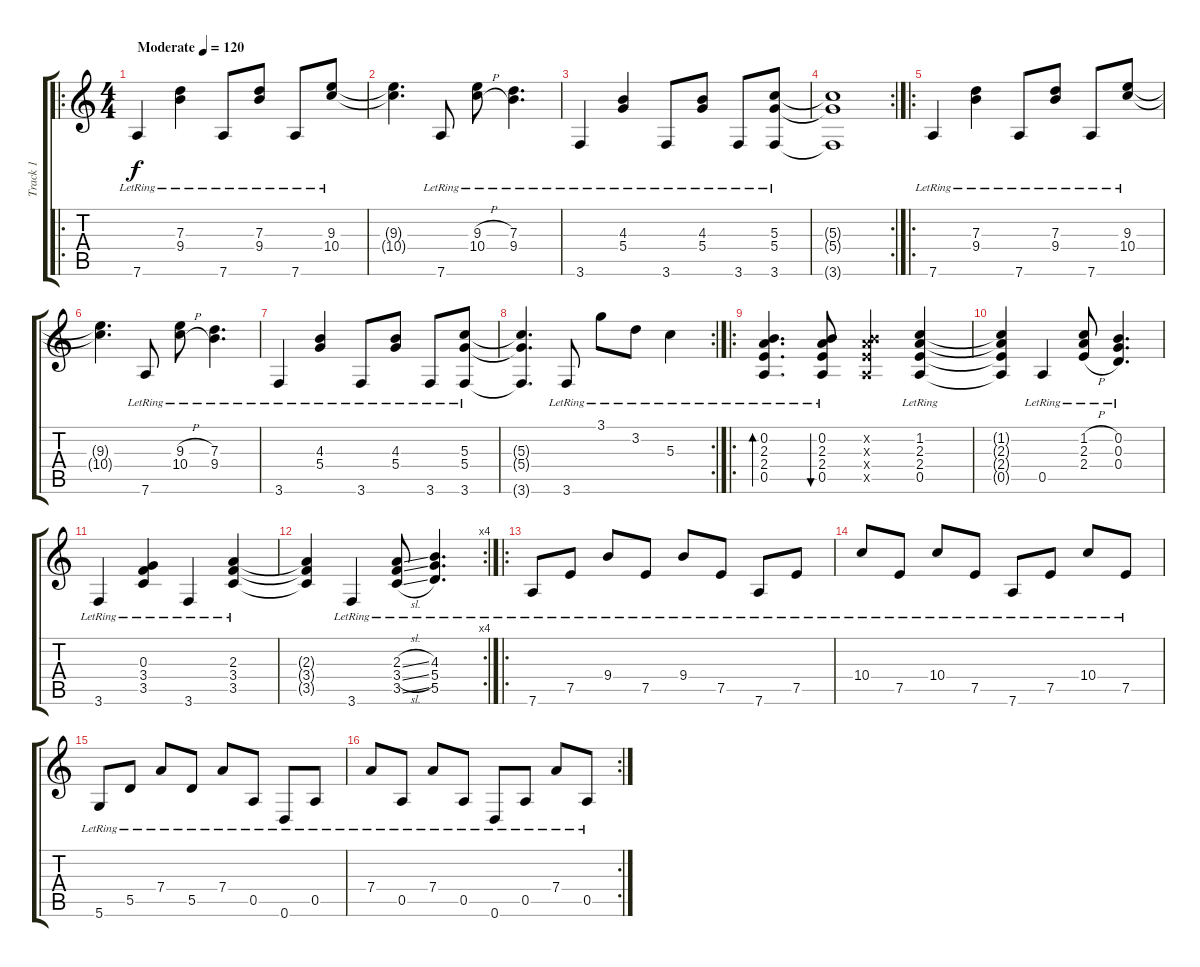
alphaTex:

\track ("Track 1" "Track 1") {instrument electricguitarjazz}
\staff {score tabs}
\tuning (E4 B3 G3 D3 A2 D2) {hide}
\ro
\ts (4 4)
\tempo (120 "Moderate")
\clef g2
\ks c
7.6{lr}.4{dy f instrument electricguitarjazz} (7.3{lr} 9.4{lr}).4 7.6{lr}.8 (7.3{lr} 9.4{lr}).8 7.6{lr}.8 (9.3{lr} 10.4{lr}).8 |
(9.3{t} 10.4{t}).4{d} 7.6{lr}.8 (9.3{h lr} 10.4{h lr}).8 (7.3{lr} 9.4{lr}).4{d} |
3.6{lr}.4 (4.3{lr} 5.4{lr}).4 3.6{lr}.8 (4.3{lr} 5.4{lr}).8 3.6{lr}.8 (5.3{lr} 5.4{lr} 3.6{lr}).8 |
\rc 2
(5.3{t} 5.4{t} 3.6{t}).1 |
\ro
7.6{lr}.4 (7.3{lr} 9.4{lr}).4 7.6{lr}.8 (7.3{lr} 9.4{lr}).8 7.6{lr}.8 (9.3{lr} 10.4{lr}).8 |
(9.3{t} 10.4{t}).4{d} 7.6{lr}.8 (9.3{h lr} 10.4{h lr}).8 (7.3{lr} 9.4{lr}).4{d} |
3.6{lr}.4 (4.3{lr} 5.4{lr}).4 3.6{lr}.8 (4.3{lr} 5.4{lr}).8 3.6{lr}.8 (5.3{lr} 5.4{lr} 3.6{lr}).8 |
\rc 2
(5.3{t} 5.4{t} 3.6{t}).4{d} 3.6{lr}.8 3.1{lr}.8 3.2{lr}.8 5.3{lr}.4 |
\ro
(0.2{lr} 2.3{lr} 2.4{lr} 0.5{lr}).4{d bd 60} (0.2{lr} 2.3{lr} 2.4{lr} 0.5{lr}).8{bu 60} (0.2{x} 2.3{x} 2.4{x} 0.5{x}).4 (1.2{lr} 2.3{lr} 2.4{lr} 0.5{lr}).4 |
(1.2{t} 2.3{t} 2.4{t} 0.5{t}).4 0.5{lr}.4 (1.2{h lr} 2.3{h lr} 2.4{h lr}).8 (0.2{lr} 0.3{lr} 0.4{lr}).4{d} |
3.6{lr}.4 (0.3{lr} 3.4{lr} 3.5{lr}).4 3.6{lr}.4 (2.3{lr} 3.4{lr} 3.5{lr}).4 |
\rc 4
(2.3{t} 3.4{t} 3.5{t}).4 3.6{lr}.4 (2.3{sl lr} 3.4{sl lr} 3.5{sl lr}).8 (4.3{lr} 5.4{lr} 5.5{lr}).4{d} |
\ro
7.6{lr}.8 7.5{lr}.8 9.4{lr}.8 7.5{lr}.8 9.4{lr}.8 7.5{lr}.8 7.6{lr}.8 7.5{lr}.8 |
10.4{lr}.8 7.5{lr}.8 10.4{lr}.8 7.5{lr}.8 7.6{lr}.8 7.5{lr}.8 10.4{lr}.8 7.5{lr}.8 |
5.6{lr}.8 5.5{lr}.8 7.4{lr}.8 5.5{lr}.8 7.4{lr}.8 0.5{lr}.8 0.6{lr}.8 0.5{lr}.8 |
\rc 2
7.4{lr}.8 0.5{lr}.8 7.4{lr}.8 0.5{lr}.8 0.6{lr}.8 0.5{lr}.8 7.4{lr}.8 0.5{lr}.8
